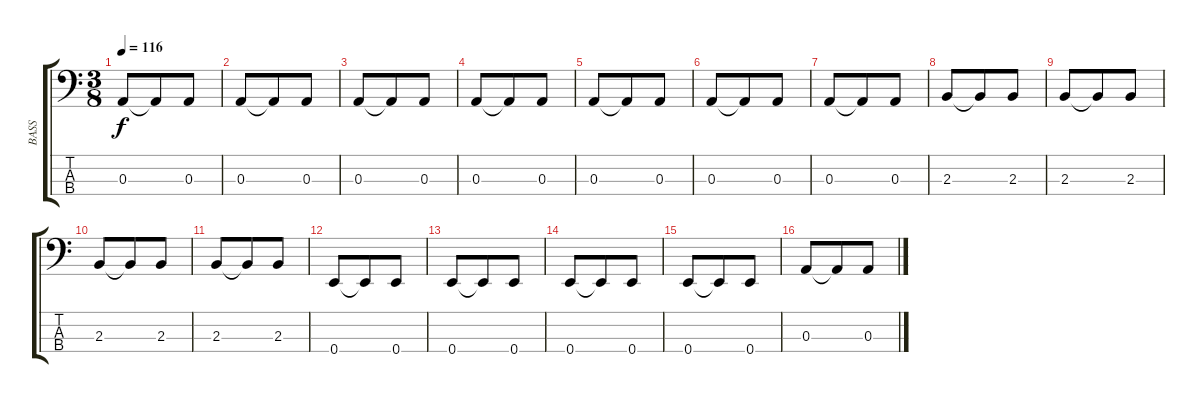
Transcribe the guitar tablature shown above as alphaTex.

\track ("BASS" "BASS") {instrument acousticguitarnylon}
\staff {score tabs}
\tuning (G2 D2 A1 E1) {hide}
\ts (3 8)
\tempo 116
\clef f4
\ks c
0.3.8{dy f} 0.3{t}.8 0.3.8 |
0.3.8 0.3{t}.8 0.3.8 |
0.3.8 0.3{t}.8 0.3.8 |
0.3.8 0.3{t}.8 0.3.8 |
0.3.8 0.3{t}.8 0.3.8 |
0.3.8 0.3{t}.8 0.3.8 |
0.3.8 0.3{t}.8 0.3.8 |
2.3.8 2.3{t}.8 2.3.8 |
2.3.8 2.3{t}.8 2.3.8 |
2.3.8 2.3{t}.8 2.3.8 |
2.3.8 2.3{t}.8 2.3.8 |
0.4.8 0.4{t}.8 0.4.8 |
0.4.8 0.4{t}.8 0.4.8 |
0.4.8 0.4{t}.8 0.4.8 |
0.4.8 0.4{t}.8 0.4.8 |
0.3.8 0.3{t}.8 0.3.8
